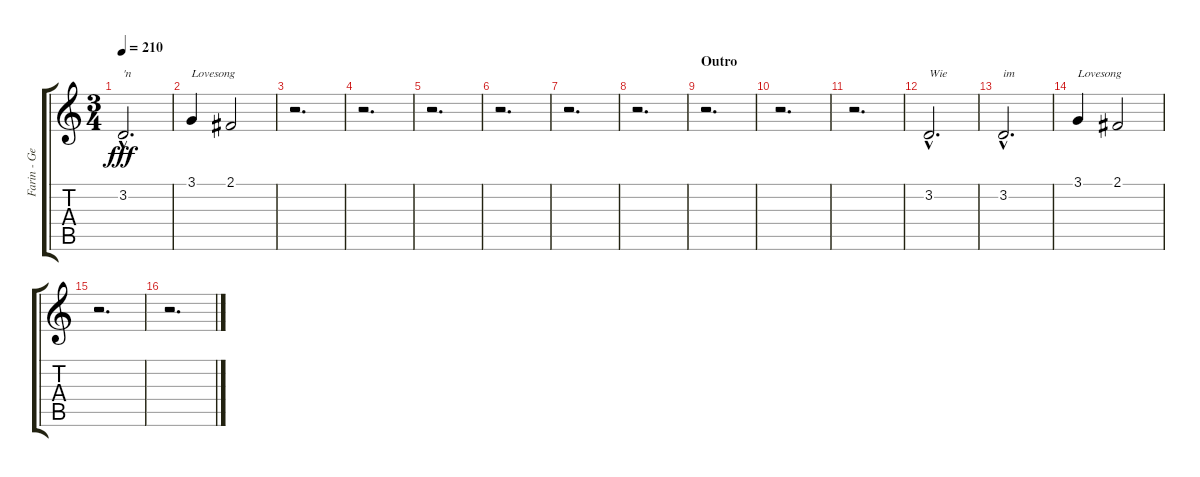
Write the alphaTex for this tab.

\track ("Farin - Gesang" "Farin - Ge") {instrument lead6voice}
\staff {score tabs}
\tuning (E4 B3 G3 D3 A2 E2) {hide}
\ts (3 4)
\tempo 210
\clef g2
\ks c
3.2{hac}.2{d txt "'n" dy fff} |
3.1.4{txt "Lovesong"} 2.1.2 |
r.2{d} |
r.2{d} |
r.2{d} |
r.2{d} |
r.2{d} |
r.2{d} |
\section ("" "Outro")
r.2{d} |
r.2{d} |
r.2{d} |
3.2{hac}.2{d txt "Wie"} |
3.2{hac}.2{d txt "im"} |
3.1.4{txt "Lovesong"} 2.1.2 |
r.2{d} |
r.2{d}
